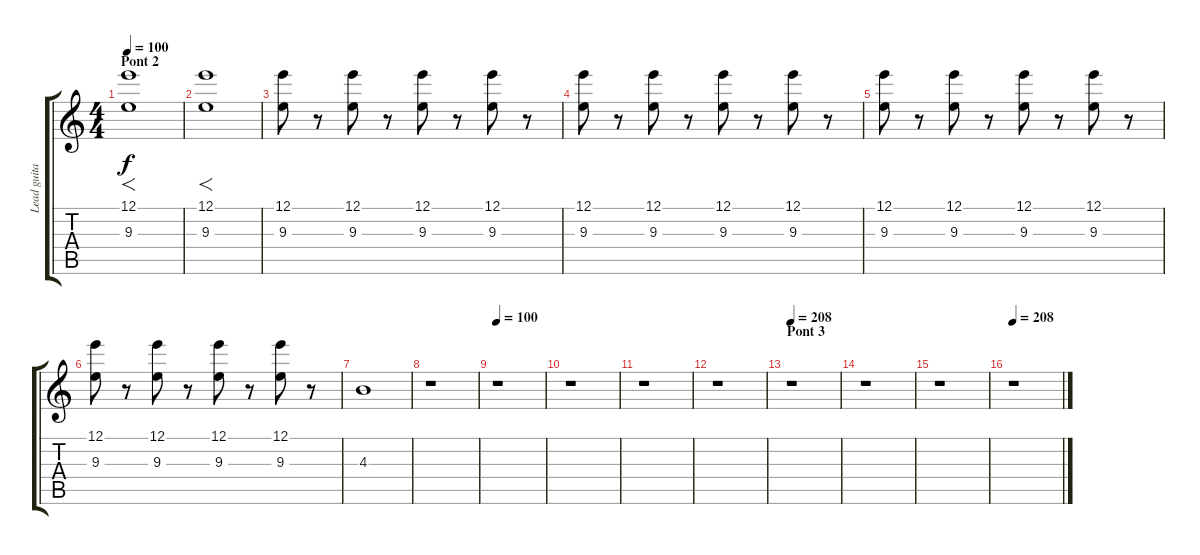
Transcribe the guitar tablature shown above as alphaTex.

\track ("Lead guitare" "Lead guita") {instrument distortionguitar}
\staff {score tabs}
\tuning (E4 B3 G3 D3 A2 E2) {hide}
\ts (4 4)
\section ("" "Pont 2")
\tempo 100
\clef g2
\ks c
(12.1 9.3).1{f dy f} |
(12.1 9.3).1{f} |
(12.1 9.3).8 r.8 (12.1 9.3).8 r.8 (12.1 9.3).8 r.8 (12.1 9.3).8 r.8 |
(12.1 9.3).8 r.8 (12.1 9.3).8 r.8 (12.1 9.3).8 r.8 (12.1 9.3).8 r.8 |
(12.1 9.3).8 r.8 (12.1 9.3).8 r.8 (12.1 9.3).8 r.8 (12.1 9.3).8 r.8 |
(12.1 9.3).8 r.8 (12.1 9.3).8 r.8 (12.1 9.3).8 r.8 (12.1 9.3).8 r.8 |
4.3.1 |
r.1 |
\tempo 100
r.1 |
r.1 |
r.1 |
r.1 |
\section ("" "Pont 3")
\tempo 208
r.1 |
r.1 |
r.1 |
\tempo 208
r.1
